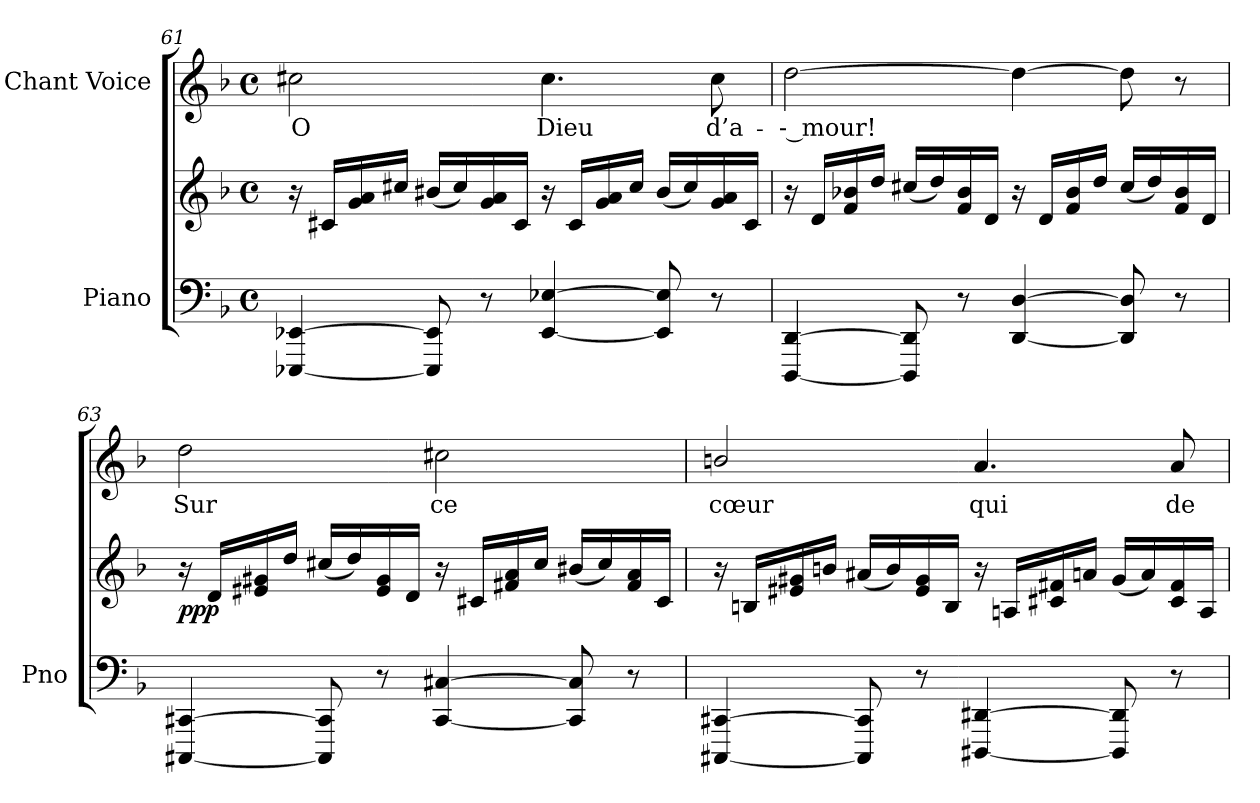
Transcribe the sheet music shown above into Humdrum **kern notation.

**kern	**kern	**dynam	**kern	**text
*part2	*part2	*part2	*part1	*part1
*staff3	*staff2	*staff2/3	*staff1	*staff1
*I"Piano	*	*	*I"Chant Voice	*
*I'Pno	*	*	*	*
!!LO:LB:g=z
*clefF4	*clefG2	*	*clefG2	*
*k[b-]	*k[b-]	*	*k[b-]	*
*M4/4	*M4/4	*	*M4/4	*
*met(c)	*met(c)	*	*met(c)	*
=61	=61	=61	=61	=61
!	!	!	!	!LO:LY:b
[4EEE-X/ [4EE-X/	16r	.	2cc#X\	O
.	16c#X/LL	.	.	.
.	16g/ 16a/	.	.	.
.	16cc#X/JJ	.	.	.
8EEE-/] 8EE-/]	(16b#X/LL	.	.	.
.	16cc#/)	.	.	.
8r	16g/ 16a/	.	.	.
.	16c#/JJ	.	.	.
!	!	!	!	!LO:LY:b
[4EE-/ [4E-X/	16r	.	4.cc#\	Dieu
.	16c#/LL	.	.	.
.	16g/ 16a/	.	.	.
.	16cc#/JJ	.	.	.
8EE-/] 8E-/]	(16b#/LL	.	.	.
.	16cc#/)	.	.	.
!	!	!	!	!LO:LY:b
8r	16g/ 16a/	.	8cc#\	d’a-
.	16c#/JJ	.	.	.
!!LO:LB:g=z
=62	=62	=62	=62	=62
!	!	!	!	!LO:LY:b
[4DDD/ [4DD/	16r	.	[2dd\	-- mour!
.	16d/LL	.	.	.
.	16f/ 16b-X/	.	.	.
.	16dd/JJ	.	.	.
8DDD/] 8DD/]	(16cc#X/LL	.	.	.
.	16dd/)	.	.	.
8r	16f/ 16b-/	.	.	.
.	16d/JJ	.	.	.
[4DD/ [4D/	16r	.	4dd\_	.
.	16d/LL	.	.	.
.	16f/ 16b-/	.	.	.
.	16dd/JJ	.	.	.
8DD/] 8D/]	(16cc#/LL	.	8dd\]	.
.	16dd/)	.	.	.
8r	16f/ 16b-/	.	8r	.
.	16d/JJ	.	.	.
!!LO:PB:g=z
=63	=63	=63	=63	=63
!	!	!LO:DY:b	!	!LO:LY:b
[4CCC#X/ [4CC#X/	16r	ppp	2dd\	Sur
.	16d/LL	.	.	.
.	16e#X/ 16g#X/	.	.	.
.	16dd/JJ	.	.	.
8CCC#/] 8CC#/]	(16cc#X/LL	.	.	.
.	16dd/)	.	.	.
8r	16e#/ 16g#/	.	.	.
.	16d/JJ	.	.	.
!	!	!	!	!LO:LY:b
[4CC#/ [4C#X/	16r	.	2cc#X\	ce
.	16c#X/LL	.	.	.
.	16f#X/ 16a/	.	.	.
.	16cc#/JJ	.	.	.
8CC#/] 8C#/]	(16b#X/LL	.	.	.
.	16cc#/)	.	.	.
8r	16f#/ 16a/	.	.	.
.	16c#/JJ	.	.	.
!!LO:LB:g=z
=64	=64	=64	=64	=64
!	!	!	!	!LO:LY:b
[4CCC#X/ [4CC#X/	16r	.	2bn/	cœur
.	16Bn/LL	.	.	.
.	16e#X/ 16g#X/	.	.	.
.	16bn/JJ	.	.	.
8CCC#/] 8CC#/]	(16a#X/LL	.	.	.
.	16b/)	.	.	.
8r	16e#/ 16g#/	.	.	.
.	16B/JJ	.	.	.
!	!	!	!	!LO:LY:b
[4DDD#X/ [4DD#X/	16r	.	4.a/	qui
.	16An/LL	.	.	.
.	16c#X/ 16f#X/	.	.	.
.	16an/JJ	.	.	.
8DDD#/] 8DD#/]	(16g#/LL	.	.	.
.	16a/)	.	.	.
!	!	!	!	!LO:LY:b
8r	16c#/ 16f#/	.	8a/	de-
.	16A/JJ	.	.	.
=	=	=	=	=
*-	*-	*-	*-	*-
